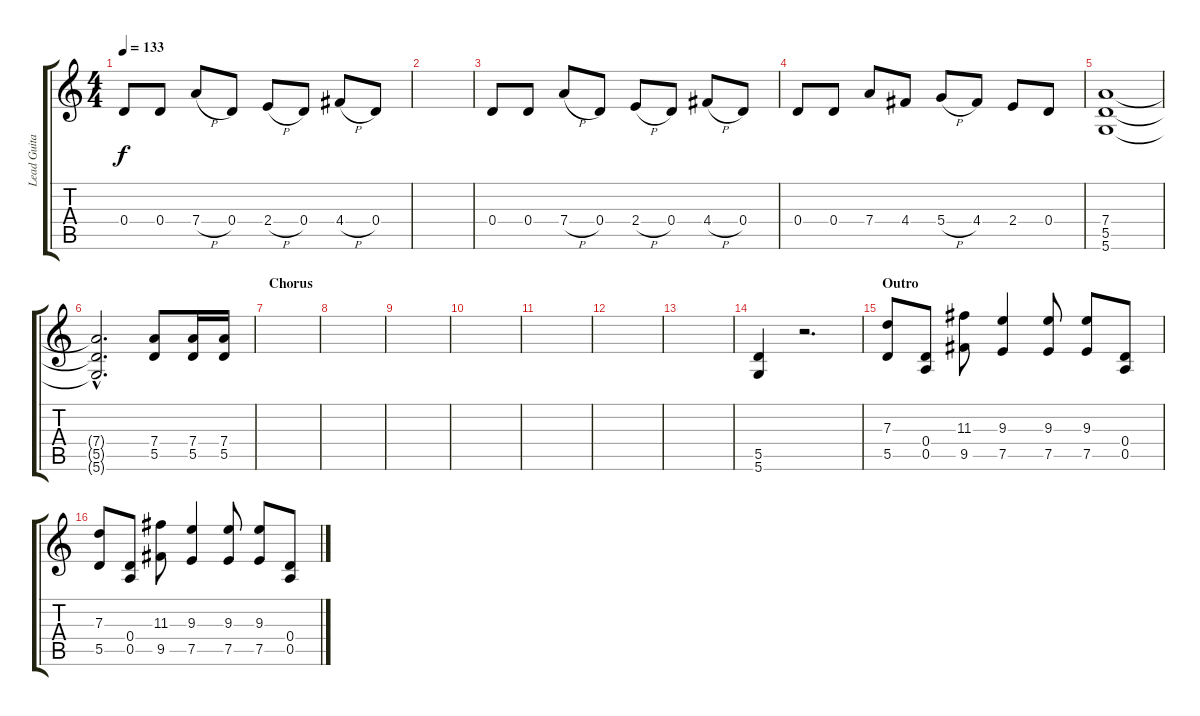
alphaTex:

\track ("Lead Guitar" "Lead Guita") {instrument distortionguitar}
\staff {score tabs}
\tuning (E4 B3 G3 D3 A2 D2) {hide}
\ts (4 4)
\tempo 133
\clef g2
\ks c
0.4.8{dy f} 0.4.8 7.4{h}.8 0.4.8 2.4{h}.8 0.4.8 4.4{h}.8 0.4.8 |
|
0.4.8 0.4.8 7.4{h}.8 0.4.8 2.4{h}.8 0.4.8 4.4{h}.8 0.4.8 |
0.4.8 0.4.8 7.4.8 4.4.8 5.4{h}.8 4.4.8 2.4.8 0.4.8 |
(7.4 5.5 5.6).1 |
(7.4{hac t} 5.5{hac t} 5.6{hac t}).2{d} (7.4 5.5).8 (7.4 5.5).16 (7.4 5.5).16 |
\section ("" "Chorus")
|
|
|
|
|
|
|
(5.5 5.6).4 r.2{d} |
\section ("" "Outro")
(7.3 5.5).8 (0.4 0.5).8 (11.3 9.5).8 (9.3 7.5).4 (9.3 7.5).8 (9.3 7.5).8 (0.4 0.5).8 |
(7.3 5.5).8 (0.4 0.5).8 (11.3 9.5).8 (9.3 7.5).4 (9.3 7.5).8 (9.3 7.5).8 (0.4 0.5).8
